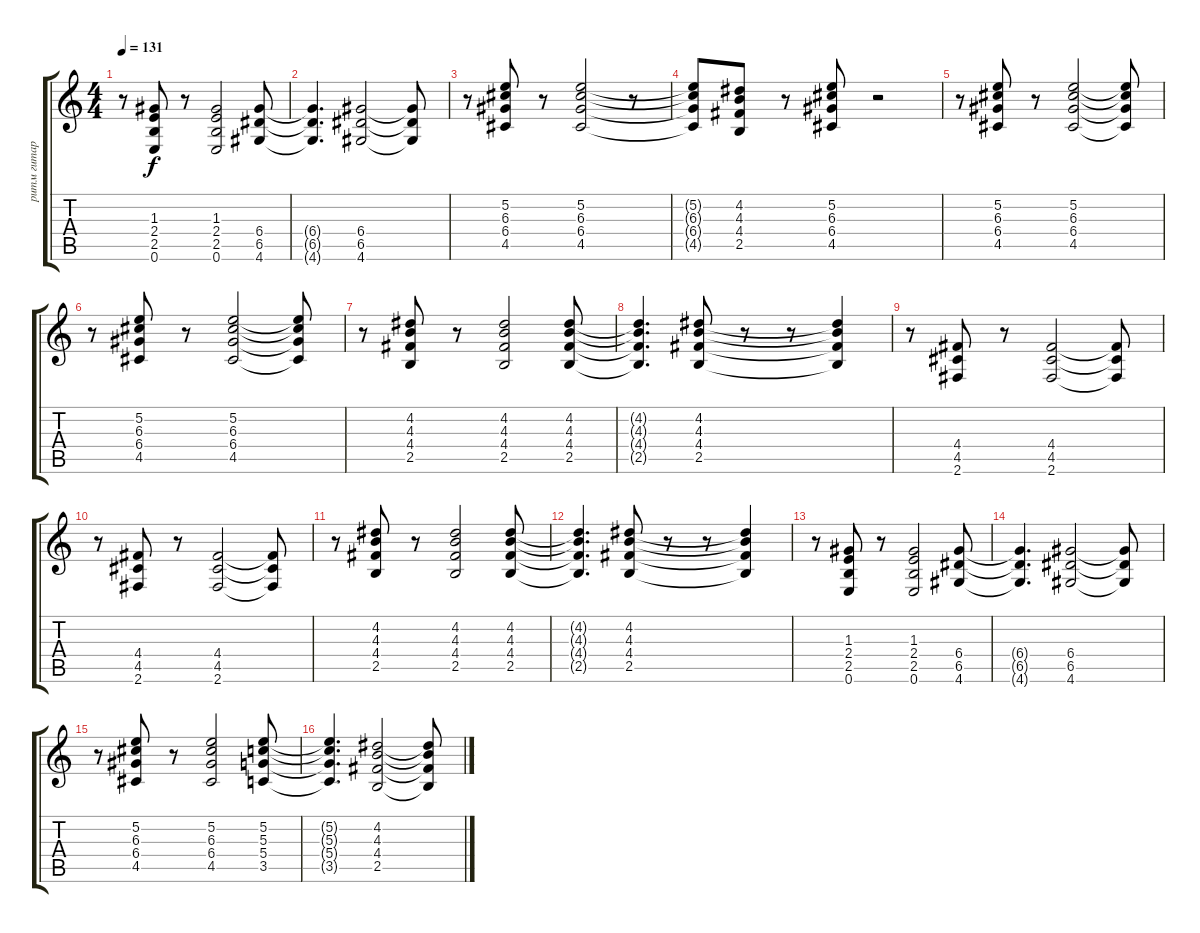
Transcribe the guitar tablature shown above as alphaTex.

\track ("ритм гитара - акустика" "ритм гитар") {instrument acousticguitarsteel}
\staff {score tabs}
\tuning (E4 B3 G3 D3 A2 E2) {hide}
\ts (4 4)
\tempo 131
\clef g2
\ks c
r.8{dy f} (1.3 2.4 2.5 0.6).8 r.8 (1.3 2.4 2.5 0.6).2 (6.4 6.5 4.6).8 |
(6.4{t} 6.5{t} 4.6{t}).4{d} (6.4 6.5 4.6).2 (6.4{t} 6.5{t} 4.6{t}).8 |
r.8 (5.2 6.3 6.4 4.5).8 r.8 (5.2 6.3 6.4 4.5).2 r.8 |
(5.2{t} 6.3{t} 6.4{t} 4.5{t}).8 (4.2 4.3 4.4 2.5).8 r.8 (5.2 6.3 6.4 4.5).8 r.2 |
r.8 (5.2 6.3 6.4 4.5).8 r.8 (5.2 6.3 6.4 4.5).2 (5.2{t} 6.3{t} 6.4{t} 4.5{t}).8 |
r.8 (5.2 6.3 6.4 4.5).8 r.8 (5.2 6.3 6.4 4.5).2 (5.2{t} 6.3{t} 6.4{t} 4.5{t}).8 |
r.8 (4.2 4.3 4.4 2.5).8 r.8 (4.2 4.3 4.4 2.5).2 (4.2 4.3 4.4 2.5).8 |
(4.2{t} 4.3{t} 4.4{t} 2.5{t}).4{d} (4.2 4.3 4.4 2.5).8 r.8 r.8 (4.2{t} 4.3{t} 4.4{t} 2.5{t}).4 |
r.8 (4.4 4.5 2.6).8 r.8 (4.4 4.5 2.6).2 (4.4{t} 4.5{t} 2.6{t}).8 |
r.8 (4.4 4.5 2.6).8 r.8 (4.4 4.5 2.6).2 (4.4{t} 4.5{t} 2.6{t}).8 |
r.8 (4.2 4.3 4.4 2.5).8 r.8 (4.2 4.3 4.4 2.5).2 (4.2 4.3 4.4 2.5).8 |
(4.2{t} 4.3{t} 4.4{t} 2.5{t}).4{d} (4.2 4.3 4.4 2.5).8 r.8 r.8 (4.2{t} 4.3{t} 4.4{t} 2.5{t}).4 |
r.8 (1.3 2.4 2.5 0.6).8 r.8 (1.3 2.4 2.5 0.6).2 (6.4 6.5 4.6).8 |
(6.4{t} 6.5{t} 4.6{t}).4{d} (6.4 6.5 4.6).2 (6.4{t} 6.5{t} 4.6{t}).8 |
r.8 (5.2 6.3 6.4 4.5).8 r.8 (5.2 6.3 6.4 4.5).2 (5.2 5.3 5.4 3.5).8 |
(5.2{t} 5.3{t} 5.4{t} 3.5{t}).4{d} (4.2 4.3 4.4 2.5).2 (4.2{t} 4.3{t} 4.4{t} 2.5{t}).8
